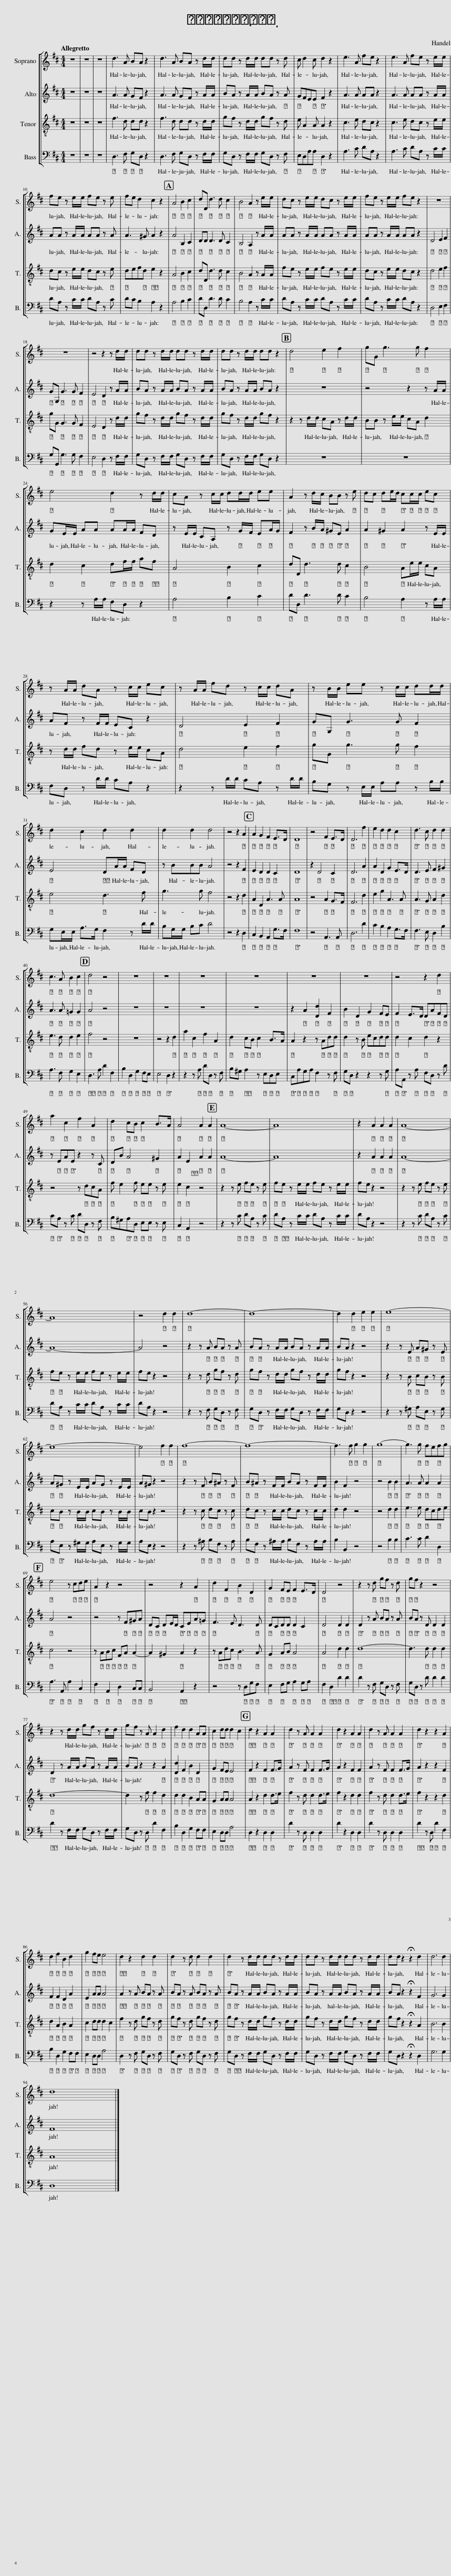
X:1
%%score [ 1 2 3 4 ] [ 5 6 7 8 ] [ 9 ( 10 11 ) 12 13 ] 14 [ 15 16 17 18 19 ]
L:1/8
Q:1/4=110
M:4/4
I:linebreak $
K:D
V:1 treble
V:2 treble
V:3 treble-8
V:4 bass
V:5 treble
V:6 treble
V:7 treble transpose=-2
V:8 bass
V:9 treble transpose=-7
V:10 treble transpose=-2
V:11 treble transpose="-2 "
V:12 bass
V:13 bass
V:14 bass
V:15 treble
V:16 treble
V:17 alto
V:18 bass
V:19 bass-8
V:1
 z8 | z8 | z8 |!f! d3 A BA z2 | d3 A BA z d/d/ | %5
 dd z d/d/ dd z d | c d2 c d2 z2 | e3 A fe z2 | e3 A fe z e/e/ |$ fe z e/e/ fe z e | %10
 fe d2 c2 z2 | A4 B2 c2 | dD d3 d c2 | B4 A2 z e/e/ | dc z e/e/ dc z e/e/ | %15
 fe z e/e/ fe z2 | z8 |$ z8 | z4 z2 z d/d/ | dd z d/d/ dd z d/d/ | %20
 dd z d/d/ dd z2 | d4 e2 f2 | gG g3 g f2 |$ e4 d2 z d/d/ | cA z c/c/ dd/d/ ee | %25
 A2 z d/c/ BB z e | dc de/d/ cc/c/ ec |$ z A/A/ dA z c/c/ ec | z A/A/ fd z c/c/ dA | z B/B/ ee z c/c/ dd/d/ |$ %30
 d2 c2 d2 d2 | d2 d2 d4 | z4 z2 A2 | A2 G2 F2 E>D | D8 | %35
 z4 F2 E>D | D6 f2 | e2 d2 d2 c2 | d3 c d2 d2 |$ c3 A B2 c2 | %40
 d4 z4 | z8 | z8 | z8 | z8 | %45
 z8 | z8 | z4 z2 d2 |$ a2 c2 f2 A2 | d2 cB c2 B>A | %50
 A4 A2 A2 | A8- | A8 | z2 A2 A2 A2 | A8- |$ %55
 A8 | z4 d2 d2 | d8- | d8- | d2 d2 e2 e2 | %60
 e8- |$ e8- | e4 f2 f2 | f8- | f8- | %65
 f3 f g2 g2 | g8- | g3 g fefg |$ e4 z cde | A2 z2 z4 | %70
 z4 z2 A2 | d2 F2 B2 D2 | G2 FE F2 E>D | D4 z4 | z2 z d gf z d | %75
 gf z2 z4 |$ z2 z d/d/ gf z d/d/ | gf z A A2 d2 | f2 d2 d2 AA | c2 dd d2 c2 | %80
 d2 z2 A2 A2 | d2 z A A2 A2 | d2 z2 A2 A2 | d2 z A A2 A2 | d2 z2 z2 A2 |$ %85
 d2 f2 B2 d2 | g2 fe e4 | d2 z2 d2 d2 | d2 z d d2 d2 | d2 z d/d/ dd z d/d/ | %90
 dd z d/d/ dd z d/d/ | dd[Q:1/4=60][Q:1/4=60] z2 !fermata!z2 d2 | d6[Q:1/4=40][Q:1/4=40] d2 |$[Q:1/4=30][Q:1/4=60] d8[Q:1/4=40] |] %94
V:2
 z8 | z8 | z8 |!f! A3 A GF z2 | A3 A GF z A/A/ | %5
 BA z A/A/ BA z A | GFEE F2 z2 | A3 A AA z2 | A3 A AA z A/A/ |$ AA z A/A/ AA z A | %10
 A3 ^G A2 z2 | A4 B,2 C2 | DD D3 D C2 | B,4 A,2 z A/A/ | AA z A/A/ AA z A/A/ | %15
 AA z A/A/ AA z2 | D4 E2 F2 |$ GG, G3 G F2 | E4 D2 z A/A/ | BA z A/A/ BA z A/A/ | %20
 BA z A/A/ BA z2 | z8 | z4 z2 z A/A/ |$ GE/E/ AA AA/A/ FD | z E/E/ CA, z G/F/ EA/G/ | %25
 F2 z B/A/ ^GE A2 | A2 ^G2 A2 z E/E/ |$ AF z F/F/ EC z2 | D4 E2 F2 | GG, G3 G F2 |$ %30
 E4 DA/A/ FD | z BBB A4 | z4 z2 F2 | E2 D2 D2 C2 | D8 | %35
 z2 D4 C2 | D6 A2 | A2 D2 G2 E>D | D3 E F2 ^G2 |$ A3 A =G2 G2 | %40
 A4 z4 | z8 | z8 | z8 | z8 | %45
 z2 A2 [Dd]2 F2 | B2 D2 G2 FE | F2 E>D DAFD |$ z EAE z2 z C | DB A4 ^G2 | %50
 A2 E2 A2 A2 | A8- | A8 | z2 A2 A2 A2 | A8- |$ %55
 A8- | A4 z4 | z2 z A BA z A | BA z A/A/ BA z A/A/ | BA z2 z4 | %60
 z2 z E A^G z E |$ A^G z E/E/ AG z E/E/ | A^G z2 z4 | z2 z F B^A z F | B^A z F/F/ BA z F/F/ | %65
 B2 F2 z4 | z4 B2 B2 | A3 A A2 A2 |$ A4 z4 | z4 z F^GA | %70
 DC DE/D/ CEA=G | F3 E D3 D | DCDD D2 C2 | D4 D2 D2 | D2 z A BA z A | %75
 BA z D D2 D2 |$ D2 z A/A/ BA z A/A/ | BA z2 z2 A2 | [Dd]2 F2 B2 D2 | G2 FE E4 | %80
 F2 z2 F2 F>G | A2 z F F2 F>G | A2 z2 F2 F2 | A2 z F F2 F>G | A2 z2 z2 F2 |$ %85
 F2 F2 D2 A2 | E2 AA A4 | A2 z A BA z A | BA z A BA z A | BA z A/A/ BA z A/A/ | %90
 BA z A/A/ BA z A/A/ | BA z2 !fermata!z2 F2 | G6 G2 |$ F8 |] %94
V:3
 z8 | z8 | z8 |!f! f3 d dd z2 | f3 d dd z d/d/ | %5
 gf z d/d/ gf z d | e A2 A A2 z2 | c3 e dc z2 | c3 e dc z e/e/ |$ dc z e/e/ dc z e | %10
 defd e2 z2 | A4 B2 c2 | dD d3 d c2 | B4 A2 z A/A/ | fe z e/e/ fe z e/e/ | %15
 dc z e/e/ dc z2 | d4 e2 f2 |$ gG G3 G F2 | E4 D2 z d/d/ | gf z d/d/ gf z d/d/ | %20
 gf z d/d/ gf z2 | z2 z d/d/ cA z d/d/ | BB z e/e/ cA d2 |$ d2 c2 df/f/ af | A4 B2 c2 | %25
 dD d3 d c2 | B4 Ae/e/ cA |$ z d/d/ fd z e/e/ cA | d4 e2 f2 | gG g3 g f2 |$ %30
 e4 d3 f | g3 g f4 | z4 z2 d2 | A2 D2 A3 A | A8 | %35
 z4 A2 G>F | F6 d2 | e2 g2 A3 A | A3 G A2 d2 |$ e3 d d2 e2 | %40
 f4 z4 | z8 | z4 z2 d2 | a2 c2 f2 A2 | d2 cB c2 B>A | %45
 A2 z2 z Add | d2 z B ecdd | d2 c2 d2 z2 |$ z4 z dcA | f e2 f ee z e | %50
 e2 c2 z4 | z2 z e fe z e | fe z e/e/ fe z e/e/ | fe z2 z4 | z2 z e fe z e |$ %55
 fe z e/e/ fe z e/e/ | fe z2 z4 | z2 z d gf z d | gf z d/d/ gf z d/d/ | gf z2 z4 | %60
 z2 z B cB z B |$ cB z B/B/ cB z B/B/ | cB z2 z4 | z2 z c dc z c | dc z c/c/ dc z c/c/ | %65
 d2 d2 z4 | z4 d2 d2 | e3 e dcde |$ c4 z4 | z ABc FA A2- | %70
 A2 ^G2 A2 z2 | z Adc B3 A | G2 AB A4 | A4 d2 d2 | d8- | %75
 d3 d d2 d2 |$ d8- | d2 z f f2 d2 | d2 d2 B2 AA | G2 AA A4 | %80
 A2 z2 d2 d>e | f2 z d d2 d>e | f2 z2 d2 d2 | f2 z d d2 d>e | f2 z2 z2 d2 |$ %85
 d2 A2 B2 A2 | c2 dd d2 c2 | f2 z d gf z d | gf z d gf z d | gf z d/d/ gf z d/d/ | %90
 gf z d/d/ gf z d/d/ | gf z2 !fermata!z2 A2 | B6 B2 |$ A8 |] %94
V:4
 z8 | z8 | z8 |!f! D,3 F, G,D, z2 | D,3 F, G,D, z F,/F,/ | %5
 G,D, z F,/F,/ G,D, z F, | E,D,A,A, D,2 z2 | A,3 C DA, z2 | A,3 C DA, z C/C/ |$ DA, z C/C/ DA, z C | %10
 DC B,2 A,2 z2 | A,4 B,2 C2 | DD, D3 D C2 | B,4 A,2 z C/C/ | DA, z C/C/ DA, z C/C/ | %15
 DA, z C/C/ DA, z2 | D,4 E,2 F,2 |$ G,G,, G,3 G, F,2 | E,4 D,2 z F,/F,/ | G,D, z F,/F,/ G,D, z F,/F,/ | %20
 G,D, z F,/F,/ G,D, z2 | z8 | z8 |$ z2 z A,/A,/ F,D, z2 | A,4 B,2 C2 | %25
 DD, D3 D C2 | B,4 A,2 z A,/A,/ |$ F,D, z D/D/ CA, z2 | z2 z D/D/ CA, z D/D/ | B,G, z E,/E,/ A,A, z B,/B,/ |$ %30
 G,E,/E,/ A,>G, F,2 z D/D/ | B,G,/G,/ B,C D4 | z4 z2 D,2 | C,2 B,,2 A,,2 G,>F, | F,8 | %35
 z4 A,,3 A,, | D,6 D2 | C2 B,2 A,2 G,>F, | F,3 E, D,2 B,2 |$ A,3 F, G,2 E,2 | %40
 D,3 A, D2 F,2 | B,2 D,2 G,2 F,E, | E,4 D,2 z2 | z2 z A, DD, z F, | B,^G, A,2 z E,D,E, | %45
 C,A,G,A, F,2 z F, | G,D, z2 z2 z G, | A,A,, z A, F,D, z D |$ CA, z C DD, z F, | B,^G,A,D, E,E, z E, | %50
 C,2 A,,2 z4 | z2 z C DA, z C | DA, z C/C/ DA, z C/C/ | DA, z2 z4 | z2 z C DA, z C |$ %55
 DA, z C/C/ DA, z C/C/ | DA, z2 z4 | z2 z F, G,D, z F, | G,D, z F,/F,/ G,D, z F,/F,/ | G,D, z2 z4 | %60
 z2 z ^G, A,E, z G, |$ A,E, z ^G,/G,/ A,E, z G,/G,/ | A,E, z2 z4 | z2 z ^A, B,F, z A, | B,F, z ^A,/A,/ B,F, z A,/A,/ | %65
 B,2 B,,2 z4 | z4 B,2 B,2 | C3 C D2 D,2 |$ A,3 A,, A,2 C,2 | F,2 A,,2 D,2 C,C, | %70
 B,,4 A,,2 z2 | z4 z D,G,F, | E,2 F,G, A,2 G,A, | F,2 D,2 D2 D2 | D2 z F, G,D, z F, | %75
 G,D, z D D2 D2 |$ D2 z F,/F,/ G,D, z F,/F,/ | G,D, z D, D2 F,2 | B,2 D,2 G,2 F,F, | E,2 D,D, A,4 | %80
 D,2 z2 D,2 D,2 | D2 z D, D,2 D,2 | D2 z2 D,2 D,2 | D2 z D, D,2 D,2 | D2 z D, D2 F,2 |$ %85
 B,2 D,2 G,2 F,F, | E,2 D,D, A,4 | D,2 z F, G,D, z F, | G,D, z F, G,D, z F, | G,D, z F,/F,/ G,D, z F,/F,/ | %90
 G,D, z F,/F,/ G,D, z F,/F,/ | G,D, z2 !fermata!z2 D,2 | G,6 G,2 |$ D,8 |] %94
V:5
 z8 | z8 | z8 | d3 A BA z2 | d3 A BA z d/d/ | %5
 dd z d/d/ dd z d | c d2 c d2 z2 | e3 A fe z2 | e3 A fe z e/e/ |$ fe z e/e/ fe z e | %10
 fe d2 c2 z2 | A4 B2 c2 | dD d3 d c2 | B4 A2 z e/e/ | dc z e/e/ dc z e/e/ | %15
 fe z e/e/ fe z2 | z8 |$ z8 | z4 z2 z d/d/ | dd z d/d/ dd z d/d/ | %20
 dd z d/d/ dd z2 | d4 e2 f2 | gG g3 g f2 |$ e4 d2 z d/d/ | cA z c/c/ dd/d/ e e | %25
 A2 z d/c/ BB z e | dc d e/ d/ cc/c/ e c |$ z A/A/ d A z c/c/ e c | z A/A/ f d z c/c/ d B | z B/B/ e e z c/c/ d d/ d/ |$ %30
 d2 c2 d2 d2 | d2 d2 d4 | z4 z2 A2 | A2 G2 F2 E>D | D8 | %35
 z4 F2 E>D | D6 f2 | e2 d2 d2 c2 | d3 c d2 d2 |$ c3 A B2 c2 | %40
 d4 z4 | z8 | z8 | z8 | z8 | %45
 z8 | z8 | z4 z2 d2 |$ a2 c2 f2 A2 | d2 cB c2 B>A | %50
 A4 A2 A2 | A8- | A8 | z2 A2 A2 A2 | A8- |$ %55
 A8 | z4 d2 d2 | d8- | d8- | d2 d2 e2 e2 | %60
 e8- |$ e8- | e4 f2 f2 | f8- | f8- | %65
 f3 f g2 g2 | g8- | g3 g fefg |$ e4 z cde | A2 z2 z4 | %70
 z4 z2 A2 | d2 F2 B2 D2 | G2 FE F2 E>D | D4 z4 | z2 z d gf z d | %75
 gf z2 z4 |$ z2 z d/d/ gf z d/d/ | gf z A A2 d2 | f2 d2 d2 AA | c2 dd d2 c2 | %80
 d2 z2 A2 A2 | d2 z A A2 A2 | d2 z2 A2 A2 | d2 z A A2 A2 | d2 z2 z2 A2 |$ %85
 d2 f2 B2 d2 | g2 fe e4 | d2 z2 d2 d2 | d2 z d d2 d2 | d2 z d/d/ dd z d/d/ | %90
 dd z d/d/ dd z d/d/ | dd z2 !fermata!z2 d2 | d6 d2 |$ d8 |] %94
V:6
 z8 | z8 | z8 | d3 A BA z2 | d3 A BA z d/d/ | %5
 dd z d/d/ dd z d | c d2 c d2 z2 | e3 A fe z2 | e3 A fe z e/e/ |$ fe z e/e/ fe z e | %10
 fe d2 c2 z2 | A4 B2 c2 | dD d3 d c2 | B4 A2 z e/e/ | dc z e/e/ dc z e/e/ | %15
 fe z e/e/ fe z2 | z8 |$ z8 | z4 z2 z d/d/ | dd z d/d/ dd z d/d/ | %20
 dd z d/d/ dd z2 | d4 e2 f2 | gG g3 g f2 |$ e4 d2 z d/d/ | cA z c/c/ dd/d/ e e | %25
 A2 z d/c/ BB z e | dc d e/ d/ cc/c/ e c |$ z A/A/ d A z c/c/ e c | z A/A/ f d z c/c/ d B | z B/B/ e e z c/c/ d d/ d/ |$ %30
 d2 c2 d2 d2 | d2 d2 d4 | z4 z2 A2 | A2 G2 F2 E>D | D8 | %35
 z4 F2 E>D | D6 f2 | e2 d2 d2 c2 | d3 c d2 d2 |$ c3 A B2 c2 | %40
 d4 z4 | z8 | z8 | z8 | z8 | %45
 z8 | z8 | z4 z2 d2 |$ a2 c2 f2 A2 | d2 cB c2 B>A | %50
 A4 A2 A2 | A8- | A8 | z2 A2 A2 A2 | A8- |$ %55
 A8 | z4 d2 d2 | d8- | d8- | d2 d2 e2 e2 | %60
 e8- |$ e8- | e4 f2 f2 | f8- | f8- | %65
 f3 f g2 g2 | g8- | g3 g fefg |$ e4 z cde | A2 z2 z4 | %70
 z4 z2 A2 | d2 F2 B2 D2 | G2 FE F2 E>D | D4 z4 | z2 z d gf z d | %75
 gf z2 z4 |$ z2 z d/d/ gf z d/d/ | gf z A A2 d2 | f2 d2 d2 AA | c2 dd d2 c2 | %80
 d2 z2 A2 A2 | d2 z A A2 A2 | d2 z2 A2 A2 | d2 z A A2 A2 | d2 z2 z2 A2 |$ %85
 d2 f2 B2 d2 | g2 fe e4 | d2 z2 d2 d2 | d2 z d d2 d2 | d2 z d/d/ dd z d/d/ | %90
 dd z d/d/ dd z d/d/ | dd z2 !fermata!z2 d2 | d6 d2 |$ d8 |] %94
V:7
[K:E] z8 | z8 | z8 | B3 B AG z2 | B3 B AG z B/B/ | %5
 cB z B/B/ cB z B | AGFF G2 z2 | B3 B BB z2 | B3 B BB z B/B/ |$ BB z B/B/ BB z B | %10
 B3 ^A B2 z2 | B4 C2 D2 | EE E3 E D2 | C4 B,2 z B/B/ | BB z B/B/ BB z B/B/ | %15
 BB z B/B/ BB z2 | E4 F2 G2 |$ AA, A3 A G2 | F4 E2 z B/B/ | cB z B/B/ cB z B/B/ | %20
 cB z B/B/ cB z2 | z8 | z4 z2 z B/B/ |$ AF/F/ B B BB/B/ G E | z F/F/ D B, z A/G/ F B/ A/ | %25
 G2 z c/B/ ^AF/F/ B2- | B2 ^A2 B2 z F/F/ |$ BG z G/G/ FD z2 | E4 F2 G2 | AA, A3 A G2 |$ %30
 F4 EB/B/ G E | z ccc B4 | z4 z2 G2 | F2 E2 E2 D2 | E8 | %35
 z2 E4 D2 | E6 B2 | B2 E2 A2 F>E | E3 F G2 ^A2 |$ B3 B =A2 A2 | %40
 B4 z4 | z8 | z8 | z8 | z8 | %45
 z2 B2 [Ee]2 G2 | c2 E2 A2 GF | G2 F>E EBGE |$ z FBF z2 z D | Ec B4 ^A2 | %50
 B2 F2 B2 B2 | B8- | B8 | z2 B2 B2 B2 | B8- |$ %55
 B8- | B4 z4 | z2 z B cB z B | cB z B/B/ cB z B/B/ | cB z2 z4 | %60
 z2 z F B^A z F |$ B^A z F/F/ BA z F/F/ | B^A z2 z4 | z2 z G c^B z G | c^B z G/G/ cB z G/G/ | %65
 c2 G2 z4 | z4 c2 c2 | B3 B B2 B2 |$ B4 z4 | z4 z G^AB | %70
 ED E F/ E/ DFB=A | G3 F E3 E | EDEE E2 D2 | E4 E2 E2 | E2 z B cB z B | %75
 cB z E E2 E2 |$ E2 z B/B/ cB z B/B/ | cB z2 z2 B2 | [Ee]2 G2 c2 E2 | A2 GF F4 | %80
 G2 z2 G2 G>A | B2 z G G2 G>A | B2 z2 G2 G2 | B2 z G G2 G>A | B2 z2 z2 G2 |$ %85
 G2 G2 E2 B2 | F2 BB B4 | B2 z B cB z B | cB z B cB z B | cB z B/B/ cB z B/B/ | %90
 cB z B/B/ cB z B/B/ | cB z2 !fermata!z2 G2 | A6 A2 |$ G8 |] %94
V:8
 D,E,F,D, G,D,F,A, | D,E,F,D, E,D, z F, | E,D,A,A,, D,2 z2 | D,D,E,F, G,D, z2 | D,D,E,F, G,D, z F,/F,/ | %5
 G,D, z F,/F,/ G,D, z F, | E,D,A,A,, D,F,E,D, | A,3 C DA, z2 | A,3 C DA, z C/C/ |$ DA, z C/C/ DA, z C | %10
 DC B,2 A,2 z2 | A,4 B,2 C2 | DD, D4 C2 | B,4 A,2 z C/C/ | DA, z C/C/ DA, z C/C/ | %15
 DA, z C/C/ DA, z2 | D,4 E,2 F,2 |$ G,G,, G,4 F,2 | E,4 D,2 z F,/F,/ | G,D, z F,/F,/ G,D, z F,/F,/ | %20
 G,D, z F,/F,/ G,D, z2 | z8 | z8 |$ z2 z A,/A,/ F,D,DD, | A,4 B,2 C2 | %25
 DD, D4 C2 | B,4 A,2 z A,/A,/ |$ F,D, z D/D/ CA,CA, | D3 D/D/ CA, z D/D/ | B,G, z E,/E,/ A,A, z B,/B,/ |$ %30
 G,E,A,G, F,2 z D/D/ | B,G,B,C DD,/D,/ D, D, | B,,B,,/B,,/ G,, G,, D,2 D,2 | C,2 B,,2 A,,2 G,2 | F,6 D,2 | %35
 C,2 B,,2 A,,3 A,, | D,6 D2 | C2 B,2 A,2 G,2 | F,3 E, D,2 B,2 |$ A,3 F, G,2 E,2 | %40
 D,3 A, D2 F,2 | B,2 D,2 G,2 F,E, | E,4 D,2 z2 | z2 z A, DD, z F, | B,^G, A,2 z E,D,E, | %45
 C,A,=G,A, F,2 z F, | G,D, z B, ECDG, | A,A,, z A, F,D, z D |$ CA, z C DD, z F, | B,^G,A,D, E,E,, z E, | %50
 C,2 A,,2 z4 | z2 z C DA, z C | DA, z C/C/ DA, z C/C/ | DA, z2 z4 | z2 z C DA, z C |$ %55
 DA, z C/C/ DA, z C/C/ | DA, z2 z4 | z2 z F, G,D, z F, | G,D, z F,/F,/ G,D, z F,/F,/ | G,D, z2 z4 | %60
 z2 z ^G, A,E, z G, |$ A,E, z ^G,/G,/ A,E, z G,/G,/ | A,E, z2 z4 | z2 z ^A, B,F, z A, | B,F, z ^A,/A,/ B,F, z A,/A,/ | %65
 B,2 B,,2 z4 | z4 B,2 B,2 | C3 C D2 D,2 |$ A,3 A,, A,2 C,2 | F,2 A,,2 D,2 C,2 | %70
 B,,4 A,,2 z2 | z4 z D,G,F, | E,2 F,G, A,2 G,A, | F,2 D,2 z4 | z2 z F, G,D, z F, | %75
 G,D, z2 z4 |$ z2 z F,/F,/ G,D, z F,/F,/ | G,D, z D, D2 F,2 | B,2 D,2 G,2 F,F, | E,2 D,D, A,4 | %80
 D,2 z2 D,2 D,2 | D2 z D, D,2 D,2 | D2 z2 D,2 D,2 | D2 z D, D,2 D,2 | D2 z D, D2 F,2 |$ %85
 B,2 D,2 G,2 F,F, | E,2 D,D, A,4 | D,2 z F, G,D, z F, | G,D, z F, G,D, z F, | G,D, z F,/F,/ G,D, z F,/F,/ | %90
 G,D, z F,/F,/ G,D, z F,/F,/ | G,D, z2 !fermata!z2 D,2 | G,,6 G,,2 |$ D,,8 |] %94
V:9
[K:A] z8 | z8 | z8 | c3 A AA z2 | c3 A AA z A/A/ | %5
 dc z A/A/ dc z A | B E2 E E2 z2 | G3 B AG z2 | G3 B AG z B/B/ |$ AG z B/B/ AG z B | %10
 ABcA B2 z2 | E4 F2 G2 | AA, A3 A G2 | F4 E2 z E/E/ | cB z B/B/ cB z B/B/ | %15
 AG z B/B/ AG z2 | A4 B2 c2 |$ dD D3 D C2 | B,4 A,2 z A/A/ | dc z A/A/ dc z A/A/ | %20
 dc z A/A/ dc z2 | z2 z A/A/ GE z A/A/ | FF z B/B/ GE/E/ A2- |$ A2 G2 Ac/c/ e c | E4 F2 G2 | %25
 AA, A3 A G2 | F4 EB/B/ G E |$ z A/A/ c A z B/B/ G E | A4 B2 c2 | dD d3 d c2 |$ %30
 B4 A3 c | d3 d c4 | z4 z2 A2 | E2 A,2 E3 E | E8 | %35
 z4 E2 D>C | C6 A2 | B2 d2 E3 E | E3 D E2 A2 |$ B3 A A2 B2 | %40
 c4 z4 | z8 | z4 z2 A2 | e2 G2 c2 E2 | A2 GF G2 F>E | %45
 E2 z2 z EAA | A2 z F BGAA | A2 G2 A2 z2 |$ z4 z AGE | c B2 c BB z B | %50
 B2 G2 z4 | z2 z B cB z B | cB z B/B/ cB z B/B/ | cB z2 z4 | z2 z B cB z B |$ %55
 cB z B/B/ cB z B/B/ | cB z2 z4 | z2 z A dc z A | dc z A/A/ dc z A/A/ | dc z2 z4 | %60
 z2 z F GF z F |$ GF z F/F/ GF z F/F/ | GF z2 z4 | z2 z G AG z G | AG z G/G/ AG z G/G/ | %65
 A2 A2 z4 | z4 A2 A2 | B3 B AGAB |$ G4 z4 | z EFG CE E2- | %70
 E2 ^D2 E2 z2 | z EAG F3 E | D2 EF E4 | E4 A2 A2 | A8- | %75
 A3 A A2 A2 |$ A8- | A2 z c c2 A2 | A2 A2 F2 EE | D2 EE E4 | %80
 E2 z2 A2 A>B | c2 z A A2 A>B | c2 z2 A2 A2 | c2 z A A2 A>B | c2 z2 z2 A2 |$ %85
 A2 E2 F2 E2 | G2 AA A2 G2 | c2 z A dc z A | dc z A dc z A | dc z A/A/ dc z A/A/ | %90
 dc z A/A/ dc z A/A/ | dc z2 !fermata!z2 E2 | F6 F2 |$ E8 |] %94
V:10
[K:E] z8 | z8 | z8 | z8 | z8 | %5
 z8 | z8 | z8 | z8 |$ z8 | %10
 z8 | z8 | z8 | z4 z2 z f/f/ | gf z f/f/ gf z b/b/ | %15
 bb/b/ b f/ f/ gf z2 | z8 |$ z8 | z4 z2 z b/b/ | c'b z b/b/ c'b z e/e/ | %20
 ag/g/ g e/ e/ eB/B/ B B/ B/ | B2 z2 z4 | z8 |$ z8 | z f/f/ f g/ f/ ea/g/ f b/ a/ | %25
 g2 z g ^a2 b2- | bb ^a2 b2 z b/b/ |$ bg z g/g/ ff z2 | e4 f2 g2 | a2 a4 g2 |$ %30
 f4 e4- | e4 z g/g/ g g | ae/e/ e e B2 z2 | z8 | z8 | %35
 z8 | z4 z2 b2 | b2 a2 g2 f>e | e3 f g2 ^a2 |$ b3 b e2 =a2 | %40
 g4 z4 | z8 | z8 | z8 | z8 | %45
 z8 | z8 | z8 |$ z8 | z8 | %50
 z8 | z2 z f gf z f | gf z f/f/ gf z f/f/ | gf z2 z4 | z2 b2 b4- |$ %55
 b8- | b2 b/a/g/f/ e2 e2 | e8- | e8- | e2 e2 f2 f2 | %60
 f8- |$ f8- | f4 g2 g2 | g8- | g8- | %65
 g3 g a2 a2 | a8- | a3 a gfga |$ f4 z4 | z8 | %70
 z8 | z8 | z8 | z4 E2 E2 | E8- | %75
 E3 E E2 E2 |$ E8- | EE/E/ G B e2 b2 | e'2 g2 c'2 e2 | a2 gf f3 e | %80
 e2 z2 g2 g>a | b2 z b g2 g>a | b2 z2 g2 g>a | b2 z b g2 g>a | b2 z2 z2 B2 |$ %85
 e2 g2 c'2 e2 | a2 gf f3 e | eE/E/ G B/ B/ e2 e2 | egbg e2 e2 | egbg e2 e2 | %90
 eg/a/ b g eg/a/ b g/ g/ | ee z2 !fermata!z2 g2 | e6 e2 |$ e8 |] %94
V:11
[K:E] x8 | x8 | x8 | x8 | x8 | %5
 x8 | x8 | x8 | x8 |$ x8 | %10
 x8 | x8 | x8 | z4 z2 z B/B/ | BB z B/B/ BB z f/f/ | %15
 gf/f/ f B/ B/ BB z2 | x8 |$ x8 | z4 z2 z e/e/ | ag z e/e/ ag z G/G/ | %20
 EE/E/ B G/ G/ EG/G/ G G/ G/ | G2 z2 z4 | x8 |$ x8 | z B/B/ B B GE/E/ B B/ B/ | %25
 B2 z e f3 f | eB e f/ e/ f2 z f/f/ |$ eB z G/G/ BB z2 | z8 | z8 |$ %30
 z8 | z4 z B/B/ B B | eE/E/ E E G2 z2 | x8 | x8 | %35
 x8 | z4 z2 g2 | f2 e2 e2 B2 | B3 B B2 e2 |$ f3 g e2 f2 | %40
 B4 z4 | x8 | x8 | x8 | x8 | %45
 x8 | x8 | x8 |$ x8 | x8 | %50
 x8 | z2 z B BB z B | BB z B/B/ BB z B/B/ | BB z2 z4 | z2 z f gf z f |$ %55
 gf z f/f/ gf z f/f/ | gf z2 z4 | x8 | x8 | x8 | %60
 x8 |$ x8 | x8 | x8 | x8 | %65
 x8 | z4 e2 e2 | f3 f eBBB |$ B4 z4 | x8 | %70
 x8 | x8 | x8 | x8 | x8 | %75
 x8 |$ E8- | EE/E/ E E G2 e2 | g2 e2 e2 e2 | f2 eB BB/B/ B B | %80
 G2 z2 e2 e>f | g2 z g e2 e>f | g2 z2 e2 e>f | g2 z g e2 e>f | g2 z2 z2 G2 |$ %85
 GEBG e2 B2 | f2 eB BB/B/ B B | G2 z G EE z B | Eege E2 E2 | Eege E2 E2 | %90
 Ee/f/ g e Ee/f/ g e/ e/ | EG z2 z2 B2 | E6 E2 |$ [EG]8 |] %94
V:12
 z8 | z8 | z8 | D,3 F, G,D, z2 | D,3 F, G,D, z F,/F,/ | %5
 G,D, z F,/F,/ G,D, z F, | E,D,A,A, D,2 z2 | E,3 G, F,E, z2 | A,3 C DA, z C/C/ |$ DA, z C/C/ DA, z C | %10
 DC B,2 A,2 z2 | A,4 B,2 C2 | DD, D3 D C2 | B,4 A,2 z C/C/ | DA, z C/C/ DA, z C/C/ | %15
 DA, z C/C/ DA, z2 | D,4 E,2 F,2 |$ G,G,, G,3 G, F,2 | E,4 D,2 z F,/F,/ | G,D, z F,/F,/ G,D, z F,/F,/ | %20
 G,D, z F,/F,/ G,D, z2 | z8 | z8 |$ z2 z A,/A,/ F,D, z2 | A,4 B,2 C2 | %25
 DD, D3 D C2 | B,4 A,2 z A,/A,/ |$ F,D, z D/D/ CA, z2 | z2 z D/D/ CA, z D/D/ | B,G, z E,/E,/ A,A, z B,/B,/ |$ %30
 G,E,/E,/ A,3/2 G,/ F,2 z D/D/ | B,G,/G,/ B, C D4 | z4 z2 D,2 | C,2 B,,2 A,,2 G,>F, | F,8 | %35
 z4 A,,3 A,, | D,6 D2 | C2 B,2 A,2 G,>F, | F,3 E, D,2 B,2 |$ A,3 F, G,2 E,2 | %40
 D,3 A, D2 F,2 | B,2 D,2 G,2 F,E, | E,4 D,2 z2 | z2 z A, DD, z F, | B,^G, A,2 z E,D,E, | %45
 C,A,=G,A, F,2 z F, | G,D, z2 z2 z G, | A,A,, z A, F,D, z D |$ CA, z C DD, z F, | B,^G,A,D, E,E, z E, | %50
 C,2 A,,2 z4 | z2 z C DA, z C | DA, z C/C/ DA, z C/C/ | DA, z2 z4 | z2 z C DA, z C |$ %55
 DA, z C/C/ DA, z C/C/ | DA, z2 z4 | z2 z F, G,D, z F, | G,D, z F,/F,/ G,D, z F,/F,/ | G,D, z2 z4 | %60
 z2 z ^G, A,E, z G, |$ A,E, z ^G,/G,/ A,E, z G,/G,/ | A,E, z2 z4 | z2 z ^A, B,F, z A, | B,F, z ^A,/A,/ B,F, z A,/A,/ | %65
 B,2 B,,2 z4 | z4 B,2 B,2 | C3 C D2 D,2 |$ A,3 A,, A,2 C,2 | F,2 A,,2 D,2 C,C, | %70
 B,,4 A,,2 z2 | z4 z D,G,F, | E,2 F,G, A,2 G,A, | F,2 D,2 D2 D2 | D2 z F, G,D, z F, | %75
 G,D, z D D2 D2 |$ D2 z F,/F,/ G,D, z F,/F,/ | G,D, z D, D2 F,2 | B,2 D,2 G,2 F,F, | E,2 D,D, A,4 | %80
 D,2 z2 D,2 D,2 | D2 z D, D,2 D,2 | D2 z2 D,2 D,2 | D2 z D, D,2 D,2 | D2 z D, D2 F,2 |$ %85
 B,2 D,2 G,2 F,F, | E,2 D,D, A,4 | D,2 z F, G,D, z F, | G,D, z F, G,D, z F, | G,D, z F,/F,/ G,D, z F,/F,/ | %90
 G,D, z F,/F,/ G,D, z F,/F,/ | G,D, z2 !fermata!z2 D,2 | G,6 G,2 |$ D,8 |] %94
V:13
 z8 | z8 | z8 | D,,3 F,, G,,D,, z2 | D,,3 F,, G,,D,, z F,,/F,,/ | %5
 G,,D,, z F,,/F,,/ G,,D,, z F,, | E,,D,,A,,A,, D,,2 z2 | E,,3 G,, F,,E,, z2 | A,,3 C, D,A,, z C,/C,/ |$ D,A,, z C,/C,/ D,A,, z C, | %10
 D,C, B,,2 A,,2 z2 | A,,4 B,,2 C,2 | D,D,, D,3 D, C,2 | B,,4 A,,2 z C,/C,/ | D,A,, z C,/C,/ D,A,, z C,/C,/ | %15
 D,A,, z C,/C,/ D,A,, z2 | D,,4 E,,2 F,,2 |$ G,,G,,, G,,3 G,, F,,2 | E,,4 D,,2 z F,,/F,,/ | G,,D,, z F,,/F,,/ G,,D,, z F,,/F,,/ | %20
 G,,D,, z F,,/F,,/ G,,D,, z2 | z8 | z8 |$ z2 z A,,/A,,/ F,,D,, z2 | A,,4 B,,2 C,2 | %25
 D,D,, D,3 D, C,2 | B,,4 A,,2 z A,,/A,,/ |$ F,,D,, z D,/D,/ C,A,, z2 | z2 z D,/D,/ C,A,, z D,/D,/ | B,,G,, z E,,/E,,/ A,,A,, z B,,/B,,/ |$ %30
 G,,E,,/E,,/ A,,3/2 G,,/ F,,2 z D,/D,/ | B,,G,,/G,,/ B,, C, D,4 | z4 z2 D,,2 | C,,2 B,,,2 A,,,2 G,,>F,, | F,,8 | %35
 z4 A,,,3 A,,, | D,,6 D,2 | C,2 B,,2 A,,2 G,,>F,, | F,,3 E,, D,,2 B,,2 |$ A,,3 F,, G,,2 E,,2 | %40
 D,,3 A,, D,2 F,,2 | B,,2 D,,2 G,,2 F,,E,, | E,,4 D,,2 z2 | z2 z A,, D,D,, z F,, | B,,^G,, A,,2 z E,,D,,E,, | %45
 C,,A,,G,,A,, F,,2 z F,, | G,,D,, z2 z2 z G,, | A,,A,,, z A,, F,,D,, z D, |$ C,A,, z C, D,D,, z F,, | B,,^G,,A,,D,, E,,E,, z E,, | %50
 C,,2 A,,,2 z4 | z2 z C, D,A,, z C, | D,A,, z C,/C,/ D,A,, z C,/C,/ | D,A,, z2 z4 | z2 z C, D,A,, z C, |$ %55
 D,A,, z C,/C,/ D,A,, z C,/C,/ | D,A,, z2 z4 | z2 z F,, G,,D,, z F,, | G,,D,, z F,,/F,,/ G,,D,, z F,,/F,,/ | G,,D,, z2 z4 | %60
 z2 z ^G,, A,,E,, z G,, |$ A,,E,, z ^G,,/G,,/ A,,E,, z G,,/G,,/ | A,,E,, z2 z4 | z2 z ^A,, B,,F,, z A,, | B,,F,, z ^A,,/A,,/ B,,F,, z A,,/A,,/ | %65
 B,,2 B,,,2 z4 | z4 B,,2 B,,2 | C,3 C, D,2 D,,2 |$ A,,3 A,,, A,,2 C,,2 | F,,2 A,,,2 D,,2 C,,C,, | %70
 B,,,4 A,,,2 z2 | z4 z D,,G,,F,, | E,,2 F,,G,, A,,2 G,,A,, | F,,2 D,,2 D,2 D,2 | D,2 z F,, G,,D,, z F,, | %75
 G,,D,, z D, D,2 D,2 |$ D,2 z F,,/F,,/ G,,D,, z F,,/F,,/ | G,,D,, z D,, D,2 F,,2 | B,,2 D,,2 G,,2 F,,F,, | E,,2 D,,D,, A,,4 | %80
 D,,2 z2 D,,2 D,,2 | D,2 z D,, D,,2 D,,2 | D,2 z2 D,,2 D,,2 | D,2 z D,, D,,2 D,,2 | D,2 z D,, D,2 F,,2 |$ %85
 B,,2 D,,2 G,,2 F,,F,, | E,,2 D,,D,, A,,4 | D,,2 z F,, G,,D,, z F,, | G,,D,, z F,, G,,D,, z F,, | G,,D,, z F,,/F,,/ G,,D,, z F,,/F,,/ | %90
 G,,D,, z F,,/F,,/ G,,D,, z F,,/F,,/ | G,,D,, z2 !fermata!z2 D,,2 | G,,6 G,,2 |$ D,,8 |] %94
V:14
 z8 | z8 | z8 | z8 | z8 | %5
 z8 | z8 | z8 | z8 |$ z8 | %10
 z8 | z8 | z8 | z4 z2 z A,,/A,,/ | D,A,, z A,,/A,,/ D,A,, z A,,/A,,/ | %15
 D,A,,/A,,/ A,, A,,/ A,,/ D,A,, z2 | z8 |$ z8 | z4 z2 z D,/D,/ | D,D, z D,/D,/ D,D, z D,/D,/ | %20
 D,D,/D,/ D, D,/ D,/ D,D,/D,/ D, D,/ D,/ | D,2 z2 z4 | z8 |$ z8 | z A,,/A,,/ A,, A,, D,D,/D,/ A,, A,,/ A,,/ | %25
 D,A,, D,3 D, A,,2 | z D, D,>D, A,,2 z A,,/A,,/ |$ D,D, z D,/D,/ A,,A,, z2 | z8 | z8 |$ %30
 z8 | z4 z D,/D,/ D, D, | D,D,/D,/ D, D, D,2 z2 | z8 | z8 | %35
 z8 | z4 z2 D,2 | A,,2 D,2 A,,3 A,, | D,3 A,, D,2 D,2 |$ A,,3 D, D,2 A,,2 | %40
 D,4 z4 | z8 | z8 | z8 | z8 | %45
 z8 | z8 | z8 |$ z8 | z8 | %50
 z8 | z2 z A,, D,A,, z A,, | D,A,, z A,,/A,,/ D,A,, z A,,/A,,/ | D,A,, z2 z4 | z2 z A,, D,A,, z A,, |$ %55
 D,A,, z A,,/A,,/ D,A,, z A,,/A,,/ | D,A,, z2 z4 | z8 | z8 | z8 | %60
 z8 |$ z8 | z8 | z8 | z8 | %65
 z8 | z4 D,2 D,2 | A,,3 A,, D,D,D,D, |$ A,,4 z4 | z8 | %70
 z8 | z8 | z8 | z8 | z2 z D, D,D, z D, | %75
 D,D, z2 z4 |$ z2 z D,/D,/ D,D, z D,/D,/ | D,D,/D,/ D, D, D,D,D,D, | D,2 D,>D, D,D,/D,/ D, D, | A,,2 D,2 A,,3 A,, | %80
 D,2 z2 D,2 D,>D, | D,2 z D, D,2 D,>D, | D,2 z2 D,2 D,2 | D,2 z D, D,2 D,>D, | D,2 z2 z2 D,2 |$ %85
 D,2 D,2 D,2 D,2 | A,,2 D,D, A,,3 A,, | D,2 z D, D,D, z D, | D,2 z D, D,D, z D, | D,D, z D,/D,/ D,D, z D,/D,/ | %90
 D,2 z D,/D,/ D,D,/D,/ D, D,/ D,/ | D,D, z2 !fermata!z2 D,2 |!p!!<(! D,/8D,/8D,/8D,/8D,/8D,/8D,/8D,/8D,/8D,/8D,/8D,/8D,/8D,/8D,/8D,/8D,/8D,/8D,/8D,/8D,/8D,/8D,/8D,/8D,/8D,/8D,/8D,/8D,/8D,/8D,/8D,/8 D,2!f! D,2!<)! |$!p! D,/8D,/8D,/8D,/8D,/8D,/8D,/8D,/8D,/8D,/8D,/8D,/8D,/8D,/8D,/8D,/8D,/8D,/8D,/8D,/8D,/8D,/8D,/8D,/8D,/8D,/8D,/8D,/8D,/8D,/8D,/8D,/8D,/8D,/8D,/8D,/8D,/8D,/8D,/8D,/8D,/8D,/8D,/8D,/8D,/8D,/8D,/8D,/8!fff! D,2 |] %94
V:15
 d3 a ba z2 | d'3 f gf z a | gf e2 dABc | d2 z2 d3 A | FD z2 d'3 a | %5
 df/f/ g f z a/a/ b a | z2 z c fagf | e2 z2 a3 e | c2 z2 z e/e/ f e |$ z c'/c'/ d' c' z c'/c'/ d' c' | %10
 f a2 ^g ae/e/ f e | A4 B2 c2 | dD d4 c2 | B4 A2 z a/a/ | d'c' z a/a/ d'c' z a/a/ | %15
 d'c'/c'/ c' a/ a/ d'c' z2 | D4 E2 F2 |$ GG, G4 F2 | E4 D2 z a/a/ | ba z d'/a/ ba z d'/a/ | %20
 bd'/d'/ d' d'/ d'/ ba z2 | d4 e2 f2 | gG g4 f2 |$ e4 d2 z d'/d'/ | c'a z f/e/ dg/f/ e a/ g/ | %25
 f2 z d'/c'/ b^g/f/ e f/ e/ | dc d e/ d/ ce/e/ a c |$ z a/a/ d' a z a/a/ a e | z A/A/ f d z c'/c'/ d' a | dB/B/ e/e/ z c'c'd'd' |$ %30
 d'd' c'3/2 c'/ d'a/a/ f d | z bbb aa/a/ f d | gg/g/ b b a2 A2 | A2 G2 F2 E>D | D6 A2 | %35
 A2 G2 F2 E>D | D6 a2 | a2 g2 f2 e>d | d3 e f2 ^g2 |$ a3 a b2 c'2 | %40
 d'4 z4 | z8 | z4 z2 D2 | A2 C2 F2 A,2 | D2 CB, C2 B,>A, | %45
 A,2 z2 z B,EC | D2 z B, EC D2 | D2 C2 D2 d2 |$ a2 c2 f2 A2 | d2 cB c2 B>A | %50
 A4 z4 | z2 z a d'c' z a | d'c' z a/a/ d'c' z a/a/ | d'c' z2 z4 | z2 z a d'c' z a |$ %55
 d'c' z a/a/ d'c' z a/a/ | d'c' z2 z4 | z2 z a bad'a | ba z a/a/ ba z a/a/ | ba z2 z4 | %60
 z2 z b c'beb |$ c'b e b/ b/ c'b z b/b/ | c'b z2 z4 | z2 z c' d'c'fc' | d'c' f c'/ c'/ d'c' z c'/c'/ | %65
 d'2 d2 z4 | z4 d'2 d'2 | aeeg fefg |$ e4 z4 | z8 | %70
 z4 z2 a2 | d'2 f2 b2 d2 | g2 fe f2 e>d | d4 D2 D2 | D2 z a ba z a | %75
 ba z D D2 D2 |$ D2 z a/a/ ba z a/a/ | ba z2 z2 a2 | d'2 f2 b2 d2 | g2 fe e/4f/4e/4f/4e/4f/4e/4f/4 ea | %80
 f/e/f/g/ a/g/f/e/ dd/d/ f f/ f/ | af/g/ a b/ c'/ d'd/e/ f f/ g/ | af/g/ a b/ c'/ d'd/e/ f f/ g/ | af/g/ a b/ c'/ d'd/e/ f f/ g/ | af/g/ a b/ c'/ d'2 a2 |$ %85
 d'2 f2 b2 d2 | g2 fe e/4f/4e/4f/4e/4f/4e/4f/4 ed | d2 z a ba z a | ba z a ba z a | ba/a/ d' a/ a/ ba/a/ d' a/ a/ | %90
 ba/a/ d' a/ a/ ba/a/ d' a/ a/ | ba z2 !fermata!z2 a2 | b6 b2 |$ a8 |] %94
V:16
 A3 f gf z2 | f2 Ad cd z A | c d2 c dFGE | F2 z2 D3 F | DA, z2 d3 d | %5
 BA/A/ B A z f/f/ g d | z2 z c ddcd | c2 z2 A3 c | A2 z2 z c/c/ d c |$ z e/e/ f e z e/e/ f e | %10
 Ae d2 cc/c/ d c | A4 B2 c2 | dD d4 c2 | B4 A2 z e/e/ | fe z e/e/ fe z e/e/ | %15
 fe/e/ e e/ e/ fe z2 | D4 E2 F2 |$ GG, G4 F2 | E4 D2 z d/d/ | gf z a/d/ gf z a/d/ | %20
 gf/f/ f a/ d/ gf z2 | z4 z A/A/ F D | z D/D/ B B EA z A/A/ |$ GEAA Aa/a/ f d | z e/e/ c c'/ c'/ d'd/d/ A e/ e/ | %25
 Aa/g/ f b/ a/ ^ge a2- | a2 ^g2 ac/c/ e c |$ z f/f/ a f z c/c/ e c | z F/F/ A f/ f/ ae/e/ A d/ d/ | gd/d/ B G/ G/ Ee/e/ f d/ d/ |$ %30
 bg e3/2 e/ ad/d/ A f/ f/ | gggg ff/f/ d A | dd/d/ g g f2 F2 | E2 D4 C2 | D6 F2 | %35
 E2 D4 C>D | A,6 f2 | e2 d2 d2 c2 | A3 c d2 d2 |$ c3 d d2 g2 | %40
 f4 z4 | z8 | z8 | z8 | z8 | %45
 z2 A2 d2 F2 | B2 D2 G2 FE | F2 E>D DAFD |$ z EAE z DCA, | DB A4 ^G2 | %50
 A2 E2 z4 | z2 z e fe z e | fe z e/e/ fe z e/e/ | fe z2 z4 | z2 z e fe z e |$ %55
 fe z e/e/ fe z e/e/ | fe z2 z4 | z2 z d gfaf | df z d/d/ gf z d/d/ | gf z2 z4 | %60
 z2 z e a^gBg |$ a^g e g/ g/ ag z g/g/ | a^g z2 z4 | z2 z f b^acf | b^a c f/ f/ ba z f/f/ | %65
 b2 f2 z4 | z4 d2 d2 | eAAe dcde |$ c4 z cde | A2 z2 z f^ga | %70
 dc d e/ d/ cEA=G | F3 E D3 d | dcdd d2 c2 | d4 D2 D2 | D2 z d gf z d | %75
 gf z D D2 D2 |$ D2 z d/d/ gf z d/d/ | gf z a f/e/f/g/ a/g/f/e/ | d/c/d/e/ d/c/B/A/ G/A/B/G/ A a | c'2 d'd' d'2 c'2 | %80
 d'd/e/ f/e/d/c/ dA/A/ d d/ e/ | fd/e/ f g/ e/ ff/g/ a d/ e/ | fd/e/ f g/ e/ ff/g/ a d/ e/ | fd/e/ f g/ e/ ff/g/ a d/ e/ | fd/e/ f g/ e/ ff/g/ a/g/f/e/ |$ %85
 d/c/d/e/ d/c/B/A/ G/A/B/G/ A a | c2 d2 d2 c2 | d2 z d gf z d | gf z d gf z d | gf/f/ f d/ d/ gf/f/ f d/ d/ | %90
 gf/f/ f d/ d/ gf/f/ f d/ d/ | gf z2 !fermata!z2 f2 | g6 g2 |$ f8 |] %94
V:17
 FGAD dD z2 | A3 A GA z D | GAAE F2 z2 | z4 D3 D | A,F, z2 D3 D | %5
 DD/D/ D D z D/D/ D D | z2 z A AAEA | A2 z2 A3 A | E2 z2 z A/A/ A A |$ z A/A/ A A z A/A/ A A | %10
 dA B2 EA/A/ A A | A4 B2 c2 | dD d4 c2 | B4 A2 z A/A/ | AA z A/A/ AA z A/A/ | %15
 AA/A/ A c/ c/ AA z2 | D4 E2 F2 |$ GG, G4 F2 | E4 D2 z D/D/ | dd z D/F/ dd z D/F/ | %20
 dd/A/ D D/ D/ dd z2 | z2 z D/D/ CA, z D/D/ | B,B, z E/E/ CA, D2- |$ D2 C2 DF/F/ A F | z c/c/ A c/ A/ FD/D/ c c/ c/ | %25
 FF/E/ D F BBcc | FFDD EA/A/ c A |$ z A/A/ F D z E/E/ C A, | z D/D/ d A/ A/ EA/A/ F F/ F/ | DD/D/ G G/ G/ CA/A/ d F/ D/ |$ %30
 EBCA AF/F/ D A/ A/ | DD/D/ D E FF/F/ A F | GG/G/ D D D2 D2 | A,2 D2 A,2 C2 | A,6 D2 | %35
 A,2 D,2 A,2 G,>F, | F,6 d2 | A2 D2 A2 E2 | F3 G A2 B2 |$ E3 F G2 G2 | %40
 A4 z4 | z8 | z4 z2 D2 | A2 C2 F2 A,2 | D2 CB, C2 B,>A, | %45
 A,2 A2 d2 F2 | B2 D2 G2 FE | F2 E>D D2 z F |$ EC z A AD z A | FEEF E2 E2 | %50
 E2 C2 z4 | z2 z A AA z A | AA z A/A/ AA z A/A/ | AA z2 z4 | z2 z A AA z A |$ %55
 AA z A/A/ AA z A/A/ | AA z2 z4 | z2 z D DDFD | DD z D/D/ DD z D/D/ | DD z2 z4 | %60
 z2 z E EE^GE |$ EE ^G E/ E/ EE z E/E/ | EE z2 z4 | z2 z F FF^AF | FF ^A F/ F/ FF z F/F/ | %65
 F2 F2 z4 | z4 G2 G2 | E3 A AAAA |$ A4 z4 | z ABc FAEA | %70
 A2 ^G2 A2 z2 | z A,DC B,3 A | G2 AB A4 | A4 D2 D2 | D2 z D dd z D | %75
 dd z D D2 D2 |$ D2 z D/D/ DD z D/D/ | DD z F A2 D2 | F2 F2 D2 D2 | E2 A2 A2 A2 | %80
 A2 z2 FF/F/ A A/ A/ | A2 z A AA/A/ A A/ A/ | d2 z2 AA/A/ A A/ A/ | d2 z A AA/A/ A A/ A/ | A2 z A A2 D2 |$ %85
 FDAF D2 A2 | E2 AA A2 E2 | F2 z A dD z D | dD z D dD z D | dD/D/ A F/ F/ DD/D/ A F/ F/ | %90
 DD/D/ A F/ F/ DD/D/ A F/ F/ | DD z2 !fermata!z2 D2 | D6 D2 |$ D8 |] %94
V:18
 D,E,F,D, G,D,F,A, | D,E,F,D, E,D, z F, | E,D,A,A,, D,2 z2 | D,D,E,F, G,D, z2 | D,D,E,F, G,D, z F,/F,/ | %5
 G,D, z F,/F,/ G,D, z F, | E,D,A,A,, D,F,E,D, | A,3 C DA, z2 | A,3 C DA, z C/C/ |$ DA, z C/C/ DA, z C | %10
 DC B,2 A,2 z2 | A,4 B,2 C2 | DD, D4 C2 | B,4 A,2 z C/C/ | DA, z C/C/ DA, z C/C/ | %15
 DA, z C/C/ DA, z2 | D,4 E,2 F,2 |$ G,G,, G,4 F,2 | E,4 D,2 z F,/F,/ | G,D, z F,/F,/ G,D, z F,/F,/ | %20
 G,D, z F,/F,/ G,D, z2 | z2 z D/D/ CA, z D/D/ | B,B, z E/E/ CA, D2- |$ D2 CA,/A,/ F,D,DD, | A,4 B,2 C2 | %25
 DD, D4 C2 | B,4 A,2 z A,/A,/ |$ F,D, z D/D/ CA,CA, | D3 D/D/ CA, z D/D/ | B,G, z E,/E,/ A,A, z B,/B,/ |$ %30
 G,E,A,G, F,2 z D/D/ | B,G,B,C DD,/D,/ D, D, | B,,B,,/B,,/ G,, G,, D,2 D,2 | C,2 B,,2 A,,2 G,2 | F,6 D,2 | %35
 C,2 B,,2 A,,3 A,, | D,6 D2 | C2 B,2 A,2 G,2 | F,3 E, D,2 B,2 |$ A,3 F, G,2 E,2 | %40
 D,3 A, D2 F,2 | B,2 D,2 G,2 F,E, | E,4 D,2 z2 | z2 z A, DD, z F, | B,^G, A,2 z E,D,E, | %45
 C,A,=G,A, F,2 z F, | G,D, z B, ECDG, | A,A,, z A, F,D, z D |$ CA, z C DD, z F, | B,^G,A,D, E,E,, z E, | %50
 C,2 A,,2 z4 | z2 z C DA, z C | DA, z C/C/ DA, z C/C/ | DA, z2 z4 | z2 z C DA, z C |$ %55
 DA, z C/C/ DA, z C/C/ | DA, z2 z4 | z2 z F, G,D, z F, | G,D, z F,/F,/ G,D, z F,/F,/ | G,D, z2 z4 | %60
 z2 z ^G, A,E, z G, |$ A,E, z ^G,/G,/ A,E, z G,/G,/ | A,E, z2 z4 | z2 z ^A, B,F, z A, | B,F, z ^A,/A,/ B,F, z A,/A,/ | %65
 B,2 B,,2 z4 | z4 B,2 B,2 | C3 C D2 D,2 |$ A,3 A,, A,2 C,2 | F,2 A,,2 D,2 C,2 | %70
 B,,4 A,,2 z2 | z4 z D,G,F, | E,2 F,G, A,2 G,A, | F,2 D,2 z4 | z2 z F, G,D, z F, | %75
 G,D, z2 z4 |$ z2 z F,/F,/ G,D, z F,/F,/ | G,D, z D, D2 F,2 | B,2 D,2 G,2 F,F, | E,2 D,D, A,4 | %80
 D,2 z2 D,2 D,2 | D2 z D, D,2 D,2 | D2 z2 D,2 D,2 | D2 z D, D,2 D,2 | D2 z D, D2 F,2 |$ %85
 B,2 D,2 G,2 F,F, | E,2 D,D, A,4 | D,2 z F, G,D, z F, | G,D, z F, G,D, z F, | G,D, z F,/F,/ G,D, z F,/F,/ | %90
 G,D, z F,/F,/ G,D, z F,/F,/ | G,D, z2 !fermata!z2 D,2 | G,,6 G,,2 |$ D,,8 |] %94
V:19
 D,E,F,D, G,D,F,A, | D,E,F,D, E,D, z F, | E,D,A,A,, D,2 z2 | D,D,E,F, G,D, z2 | D,D,E,F, G,D, z F,/F,/ | %5
 G,D, z F,/F,/ G,D, z F, | E,D,A,A,, D,F,E,D, | A,3 C DA, z2 | A,3 C DA, z C/C/ |$ DA, z C/C/ DA, z C | %10
 DC B,2 A,2 z2 | A,4 B,2 C2 | DD, D4 C2 | B,4 A,2 z C/C/ | DA, z C/C/ DA, z C/C/ | %15
 DA, z C/C/ DA, z2 | D,4 E,2 F,2 |$ G,G,, G,4 F,2 | E,4 D,2 z F,/F,/ | G,D, z F,/F,/ G,D, z F,/F,/ | %20
 G,D, z F,/F,/ G,D, z2 | z2 z D/D/ CA, z D/D/ | B,B, z E/E/ CA, D2- |$ D2 CA,/A,/ F,D,DD, | A,4 B,2 C2 | %25
 DD, D4 C2 | B,4 A,2 z A,/A,/ |$ F,D, z D/D/ CA,CA, | D3 D/D/ CA, z D/D/ | B,G, z E,/E,/ A,A, z B,/B,/ |$ %30
 G,E,A,G, F,2 z D/D/ | B,G,B,C DD,/D,/ D, D, | B,,B,,/B,,/ G,, G,, D,2 D,2 | C,2 B,,2 A,,2 G,2 | F,6 D,2 | %35
 C,2 B,,2 A,,3 A,, | D,6 D2 | C2 B,2 A,2 G,2 | F,3 E, D,2 B,2 |$ A,3 F, G,2 E,2 | %40
 D,3 A, D2 F,2 | B,2 D,2 G,2 F,E, | E,4 D,2 z2 | z2 z A, DD, z F, | B,^G, A,2 z E,D,E, | %45
 C,A,G,A, F,2 z F, | G,D, z B, ECDG, | A,A,, z A, F,D, z D |$ CA, z C DD, z F, | B,^G,A,D, E,E,, z E, | %50
 C,2 A,,2 z4 | z2 z C DA, z C | DA, z C/C/ DA, z C/C/ | DA, z2 z4 | z2 z C DA, z C |$ %55
 DA, z C/C/ DA, z C/C/ | DA, z2 z4 | z2 z F, G,D, z F, | G,D, z F,/F,/ G,D, z F,/F,/ | G,D, z2 z4 | %60
 z2 z ^G, A,E, z G, |$ A,E, z ^G,/G,/ A,E, z G,/G,/ | A,E, z2 z4 | z2 z ^A, B,F, z A, | B,F, z ^A,/A,/ B,F, z A,/A,/ | %65
 B,2 B,,2 z4 | z4 B,2 B,2 | C3 C D2 D,2 |$ A,3 A,, A,2 C,2 | F,2 A,,2 D,2 C,2 | %70
 B,,4 A,,2 z2 | z4 z D,G,F, | E,2 F,G, A,2 G,A, | F,2 D,2 z4 | z2 z F, G,D, z F, | %75
 G,D, z2 z4 |$ z2 z F,/F,/ G,D, z F,/F,/ | G,D, z D, D2 F,2 | B,2 D,2 G,2 F,F, | E,2 D,D, A,4 | %80
 D,2 z2 D,2 D,2 | D2 z D, D,2 D,2 | D2 z2 D,2 D,2 | D2 z D, D,2 D,2 | D2 z D, D2 F,2 |$ %85
 B,2 D,2 G,2 F,F, | E,2 D,D, A,4 | D,2 z F, G,D, z F, | G,D, z F, G,D, z F, | G,D, z F,/F,/ G,D, z F,/F,/ | %90
 G,D, z F,/F,/ G,D, z F,/F,/ | G,D, z2 !fermata!z2 D,2 | G,,6 G,,2 |$ D,,8 |] %94
